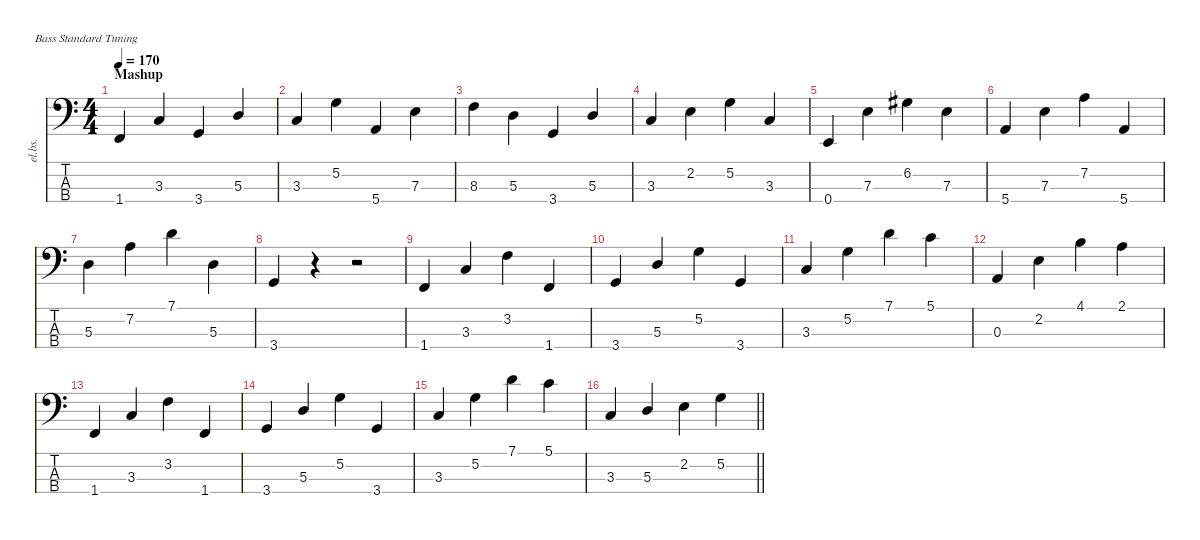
\defaultSystemsLayout 4
\hideDynamics
\bracketExtendMode nobrackets
\otherSystemsTrackNameOrientation horizontal
\track ("Bass" "el.bs.") {instrument electricbassfinger}
\staff {score tabs}
\tuning (G2 D2 A1 E1)
\ts (4 4)
\section ("" "Mashup")
\tempo 170
\clef f4
\ks c
1.4.4{dy f beam Up} 3.3.4{beam Up} 3.4.4{beam Up} 5.3.4{beam Up} |
3.3.4{beam Up} 5.2.4{beam Down} 5.4.4{beam Up} 7.3.4{beam Down} |
8.3.4{beam Down} 5.3.4{beam Down} 3.4.4{beam Up} 5.3.4{beam Up} |
3.3.4{beam Up} 2.2.4{beam Down} 5.2.4{beam Down} 3.3.4{beam Up} |
0.4.4{beam Up} 7.3.4{beam Down} 6.2{acc #}.4{beam Down} 7.3.4{beam Down} |
5.4.4{beam Up} 7.3.4{beam Down} 7.2.4{beam Down} 5.4.4{beam Up} |
5.3.4{beam Down} 7.2.4{beam Down} 7.1.4{beam Down} 5.3.4{beam Down} |
3.4.4{beam Up} r.4{beam Up} r.2{beam Up} |
1.4.4{beam Up} 3.3.4{beam Up} 3.2.4{beam Down} 1.4.4{beam Up} |
3.4.4{beam Up} 5.3.4{beam Up} 5.2.4{beam Down} 3.4.4{beam Up} |
3.3.4{beam Up} 5.2.4{beam Down} 7.1.4{beam Down} 5.1.4{beam Down} |
0.3.4{beam Up} 2.2.4{beam Down} 4.1.4{beam Down} 2.1.4{beam Down} |
1.4.4{beam Up} 3.3.4{beam Up} 3.2.4{beam Down} 1.4.4{beam Up} |
3.4.4{beam Up} 5.3.4{beam Up} 5.2.4{beam Down} 3.4.4{beam Up} |
3.3.4{beam Up} 5.2.4{beam Down} 7.1.4{beam Down} 5.1.4{beam Down} |
\barLineRight lightlight
3.3.4{beam Up} 5.3.4{beam Up} 2.2.4{beam Down} 5.2.4{beam Down}
